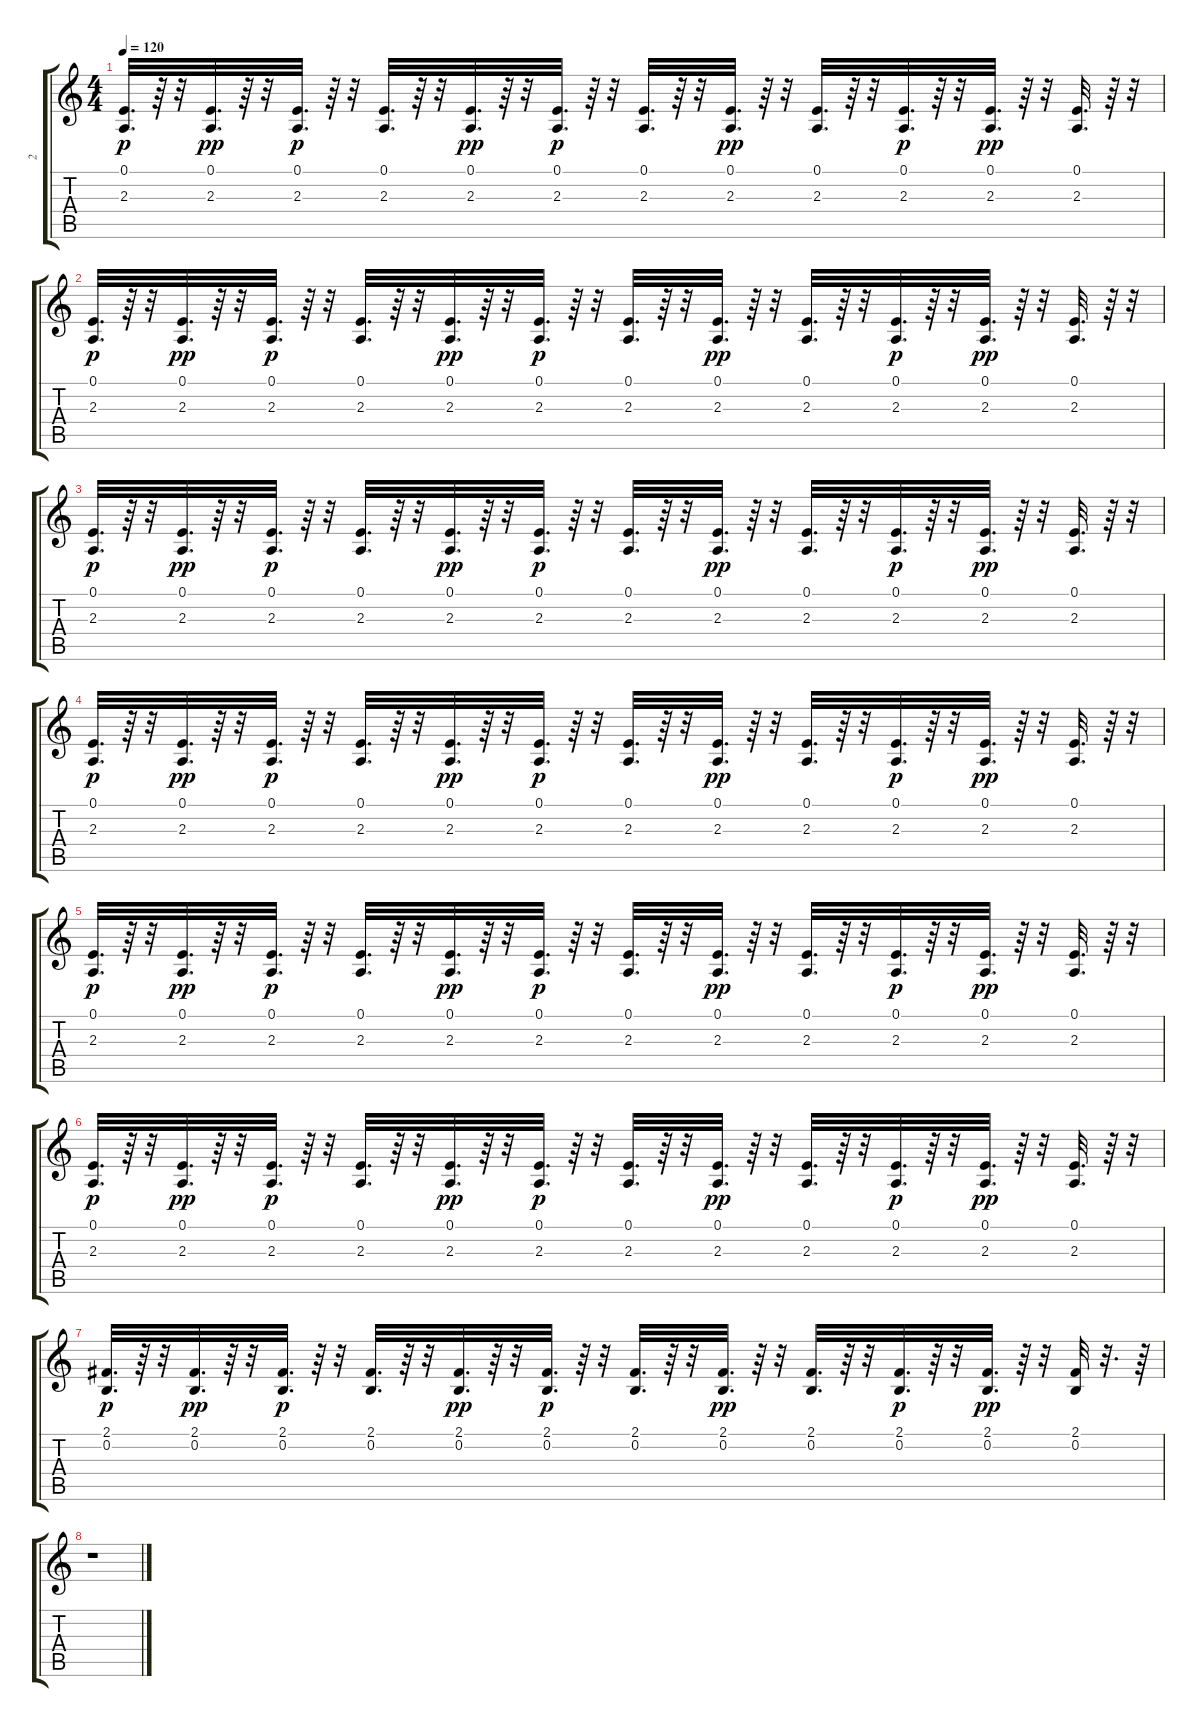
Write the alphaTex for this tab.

\track ("2" "2") {instrument flute}
\staff {score tabs}
\tuning (E4 B3 G3 D3 A2 E2) {hide}
\ts (4 4)
\tempo 120
\clef g2
\ks c
(0.1 2.3).32{d dy p} r.64 r.32 (0.1 2.3).32{d dy pp} r.64 r.32 (0.1 2.3).32{d dy p} r.64 r.32 (0.1 2.3).32{d} r.64 r.32 (0.1 2.3).32{d dy pp} r.64 r.32 (0.1 2.3).32{d dy p} r.64 r.32 (0.1 2.3).32{d} r.64 r.32 (0.1 2.3).32{d dy pp} r.64 r.32 (0.1 2.3).32{d} r.64 r.32 (0.1 2.3).32{d dy p} r.64 r.32 (0.1 2.3).32{d dy pp} r.64 r.32 (0.1 2.3).32{d} r.64 r.32 |
(0.1 2.3).32{d dy p} r.64 r.32 (0.1 2.3).32{d dy pp} r.64 r.32 (0.1 2.3).32{d dy p} r.64 r.32 (0.1 2.3).32{d} r.64 r.32 (0.1 2.3).32{d dy pp} r.64 r.32 (0.1 2.3).32{d dy p} r.64 r.32 (0.1 2.3).32{d} r.64 r.32 (0.1 2.3).32{d dy pp} r.64 r.32 (0.1 2.3).32{d} r.64 r.32 (0.1 2.3).32{d dy p} r.64 r.32 (0.1 2.3).32{d dy pp} r.64 r.32 (0.1 2.3).32{d} r.64 r.32 |
(0.1 2.3).32{d dy p} r.64 r.32 (0.1 2.3).32{d dy pp} r.64 r.32 (0.1 2.3).32{d dy p} r.64 r.32 (0.1 2.3).32{d} r.64 r.32 (0.1 2.3).32{d dy pp} r.64 r.32 (0.1 2.3).32{d dy p} r.64 r.32 (0.1 2.3).32{d} r.64 r.32 (0.1 2.3).32{d dy pp} r.64 r.32 (0.1 2.3).32{d} r.64 r.32 (0.1 2.3).32{d dy p} r.64 r.32 (0.1 2.3).32{d dy pp} r.64 r.32 (0.1 2.3).32{d} r.64 r.32 |
(0.1 2.3).32{d dy p} r.64 r.32 (0.1 2.3).32{d dy pp} r.64 r.32 (0.1 2.3).32{d dy p} r.64 r.32 (0.1 2.3).32{d} r.64 r.32 (0.1 2.3).32{d dy pp} r.64 r.32 (0.1 2.3).32{d dy p} r.64 r.32 (0.1 2.3).32{d} r.64 r.32 (0.1 2.3).32{d dy pp} r.64 r.32 (0.1 2.3).32{d} r.64 r.32 (0.1 2.3).32{d dy p} r.64 r.32 (0.1 2.3).32{d dy pp} r.64 r.32 (0.1 2.3).32{d} r.64 r.32 |
(0.1 2.3).32{d dy p} r.64 r.32 (0.1 2.3).32{d dy pp} r.64 r.32 (0.1 2.3).32{d dy p} r.64 r.32 (0.1 2.3).32{d} r.64 r.32 (0.1 2.3).32{d dy pp} r.64 r.32 (0.1 2.3).32{d dy p} r.64 r.32 (0.1 2.3).32{d} r.64 r.32 (0.1 2.3).32{d dy pp} r.64 r.32 (0.1 2.3).32{d} r.64 r.32 (0.1 2.3).32{d dy p} r.64 r.32 (0.1 2.3).32{d dy pp} r.64 r.32 (0.1 2.3).32{d} r.64 r.32 |
(0.1 2.3).32{d dy p} r.64 r.32 (0.1 2.3).32{d dy pp} r.64 r.32 (0.1 2.3).32{d dy p} r.64 r.32 (0.1 2.3).32{d} r.64 r.32 (0.1 2.3).32{d dy pp} r.64 r.32 (0.1 2.3).32{d dy p} r.64 r.32 (0.1 2.3).32{d} r.64 r.32 (0.1 2.3).32{d dy pp} r.64 r.32 (0.1 2.3).32{d} r.64 r.32 (0.1 2.3).32{d dy p} r.64 r.32 (0.1 2.3).32{d dy pp} r.64 r.32 (0.1 2.3).32{d} r.64 r.32 |
(2.1 0.2).32{d dy p} r.64 r.32 (2.1 0.2).32{d dy pp} r.64 r.32 (2.1 0.2).32{d dy p} r.64 r.32 (2.1 0.2).32{d} r.64 r.32 (2.1 0.2).32{d dy pp} r.64 r.32 (2.1 0.2).32{d dy p} r.64 r.32 (2.1 0.2).32{d} r.64 r.32 (2.1 0.2).32{d dy pp} r.64 r.32 (2.1 0.2).32{d} r.64 r.32 (2.1 0.2).32{d dy p} r.64 r.32 (2.1 0.2).32{d dy pp} r.64 r.32 (2.1 0.2).32 r.32{d} r.64 |
r.1
